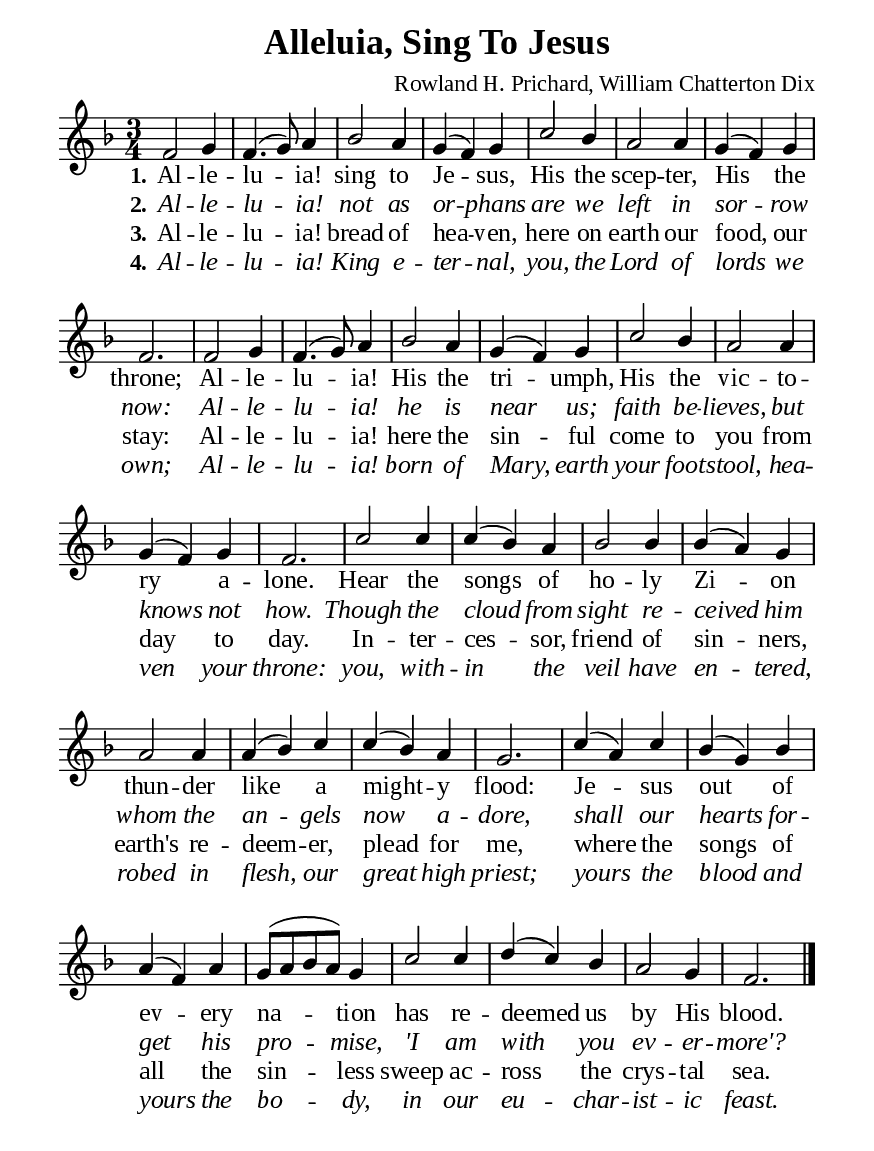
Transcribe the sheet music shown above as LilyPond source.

%%%%%%%%%%%%%%%%%%%%%%%%%%%%%
% CONTENTS OF THIS DOCUMENT
% 1. Common settings
% 2. Verse music
% 3. Verse lyrics
% 4. Layout
%%%%%%%%%%%%%%%%%%%%%%%%%%%%%

%%%%%%%%%%%%%%%%%%%%%%%%%%%%%
% 1. Common settings
%%%%%%%%%%%%%%%%%%%%%%%%%%%%%
\version "2.18.2"

\header {
  title = "Alleluia, Sing To Jesus"
  composer = "Rowland H. Prichard, William Chatterton Dix"
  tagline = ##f
}

global= {
  \key f \major
  \time 3/4
  \override Score.BarNumber.break-visibility = ##(#f #f #f)
}

\paper {
  #(set-paper-size "a5")
  top-margin = 3.2\mm
  bottom-marign = 10\mm
  left-margin = 10\mm
  right-margin = 10\mm
  indent = #0
  #(define fonts
	 (make-pango-font-tree "Liberation Serif"
	 		       "Liberation Serif"
			       "Liberation Serif"
			       (/ 20 20)))
  system-system-spacing = #'((basic-distance . 3) (padding . 3))
}

printItalic = \with {
  \override LyricText.font-shape = #'italic
}

minorNote = #(define-music-function
  (parser location note)
  (ly:music?)
  #{
    \tweak font-size #-3
    #note
  #}
)

%%%%%%%%%%%%%%%%%%%%%%%%%%%%%
% 2. Verse music
%%%%%%%%%%%%%%%%%%%%%%%%%%%%%
musicVerseSoprano = \relative c' {
  %{	01	%} f2 g4 |
  %{	02	%} f4. (g8) a4 |
  %{	03	%} bes2 a4 |
  %{	04	%} g (f) g |
  %{	05	%} c2 bes4 |
  %{	06	%} a2 a4 |
  %{	07	%} g (f) g |
  %{	08	%} f2. |
  %{	09	%} f2 g4 |
  %{	10	%} f4. (g8) a4 |
  %{	11	%} bes2 a4 |
  %{	12	%} g (f) g |
  %{	13	%} c2 bes4 |
  %{	14	%} a2 a4 |
  %{	15	%} g (f) g |
  %{	16	%} f2. |
  %{	17	%} c'2 c4 |
  %{	18	%} c (bes) a |
  %{	19	%} bes2 bes4 |
  %{	20	%} bes (a) g |
  %{	21	%} a2 a4 |
  %{	22	%} a (bes) c |
  %{	23	%} c (bes) a |
  %{	24	%} g2. |
  %{	25	%} c4 (a) c |
  %{	26	%} bes (g) bes |
  %{	27	%} a (f) a |
  %{	28	%} g8 (a bes a) g4 |
  %{	29	%} c2 c4 |
  %{	30	%} d (c) bes |
  %{	31	%} a2 g4 |
  %{	32	%} f2. \bar "|."
}

%%%%%%%%%%%%%%%%%%%%%%%%%%%%%
% 3. Verse lyrics
%%%%%%%%%%%%%%%%%%%%%%%%%%%%%
verseOne = \lyricmode {
  \set stanza = #"1."
  Al -- le -- lu -- ia! sing to Je -- sus,
  His the scep -- ter, His the throne;
  Al -- le -- lu -- ia! His the tri -- umph,
  His the vic -- to -- ry a -- lone.
  Hear the songs of ho -- ly Zi -- on
  thun -- der like a might -- y flood:
  Je -- sus out of ev -- ery na -- tion
  has re -- deemed us by His blood.
}

verseTwo = \lyricmode {
  \set stanza = #"2."
  Al -- le -- lu -- ia! not as or -- phans
  are we left in sor -- row now:
  Al -- le -- lu -- ia! he is near us;
  faith be -- lieves, but knows not how.
  Though the cloud from sight re -- ceived him
  whom the an -- gels now a -- dore,
  shall our hearts for -- get his pro -- mise,
  'I am with you ev -- er -- more'?
}

verseThree = \lyricmode {
  \set stanza = #"3."
  Al -- le -- lu -- ia! bread of hea -- ven,
  here on earth our food, our stay:
  Al -- le -- lu -- ia! here the sin -- ful
  come to you from day to day.
  In -- ter -- ces -- sor, friend of sin -- ners,
  earth's re -- deem -- er, plead for me,
  where the songs of all the sin -- less
  sweep ac -- ross the crys -- tal sea.
}

verseFour = \lyricmode {
  \set stanza = #"4."
  Al -- le -- lu -- ia! King e -- ter -- nal,
  you, the Lord of lords we own;
  Al -- le -- lu -- ia! born of Mary,
  earth your foot -- stool, hea -- ven your throne:
  you, with -- in the veil have en -- tered,
  robed in flesh, our great high priest;
  yours the blood and yours the bo -- dy,
  in our eu -- char -- ist -- ic feast.
}

%%%%%%%%%%%%%%%%%%%%%%%%%%%%%
% 4. Layout
%%%%%%%%%%%%%%%%%%%%%%%%%%%%%
\score {
    \new ChoirStaff <<
      \new Staff <<
        \clef "treble"
        \new Voice = "sopranos" { \voiceOne \global   \musicVerseSoprano }
      >>
      \new Lyrics \lyricsto sopranos \verseOne
      \new Lyrics \printItalic \lyricsto sopranos \verseTwo
      \new Lyrics \lyricsto sopranos \verseThree
      \new Lyrics \printItalic \lyricsto sopranos \verseFour
    >>
}
